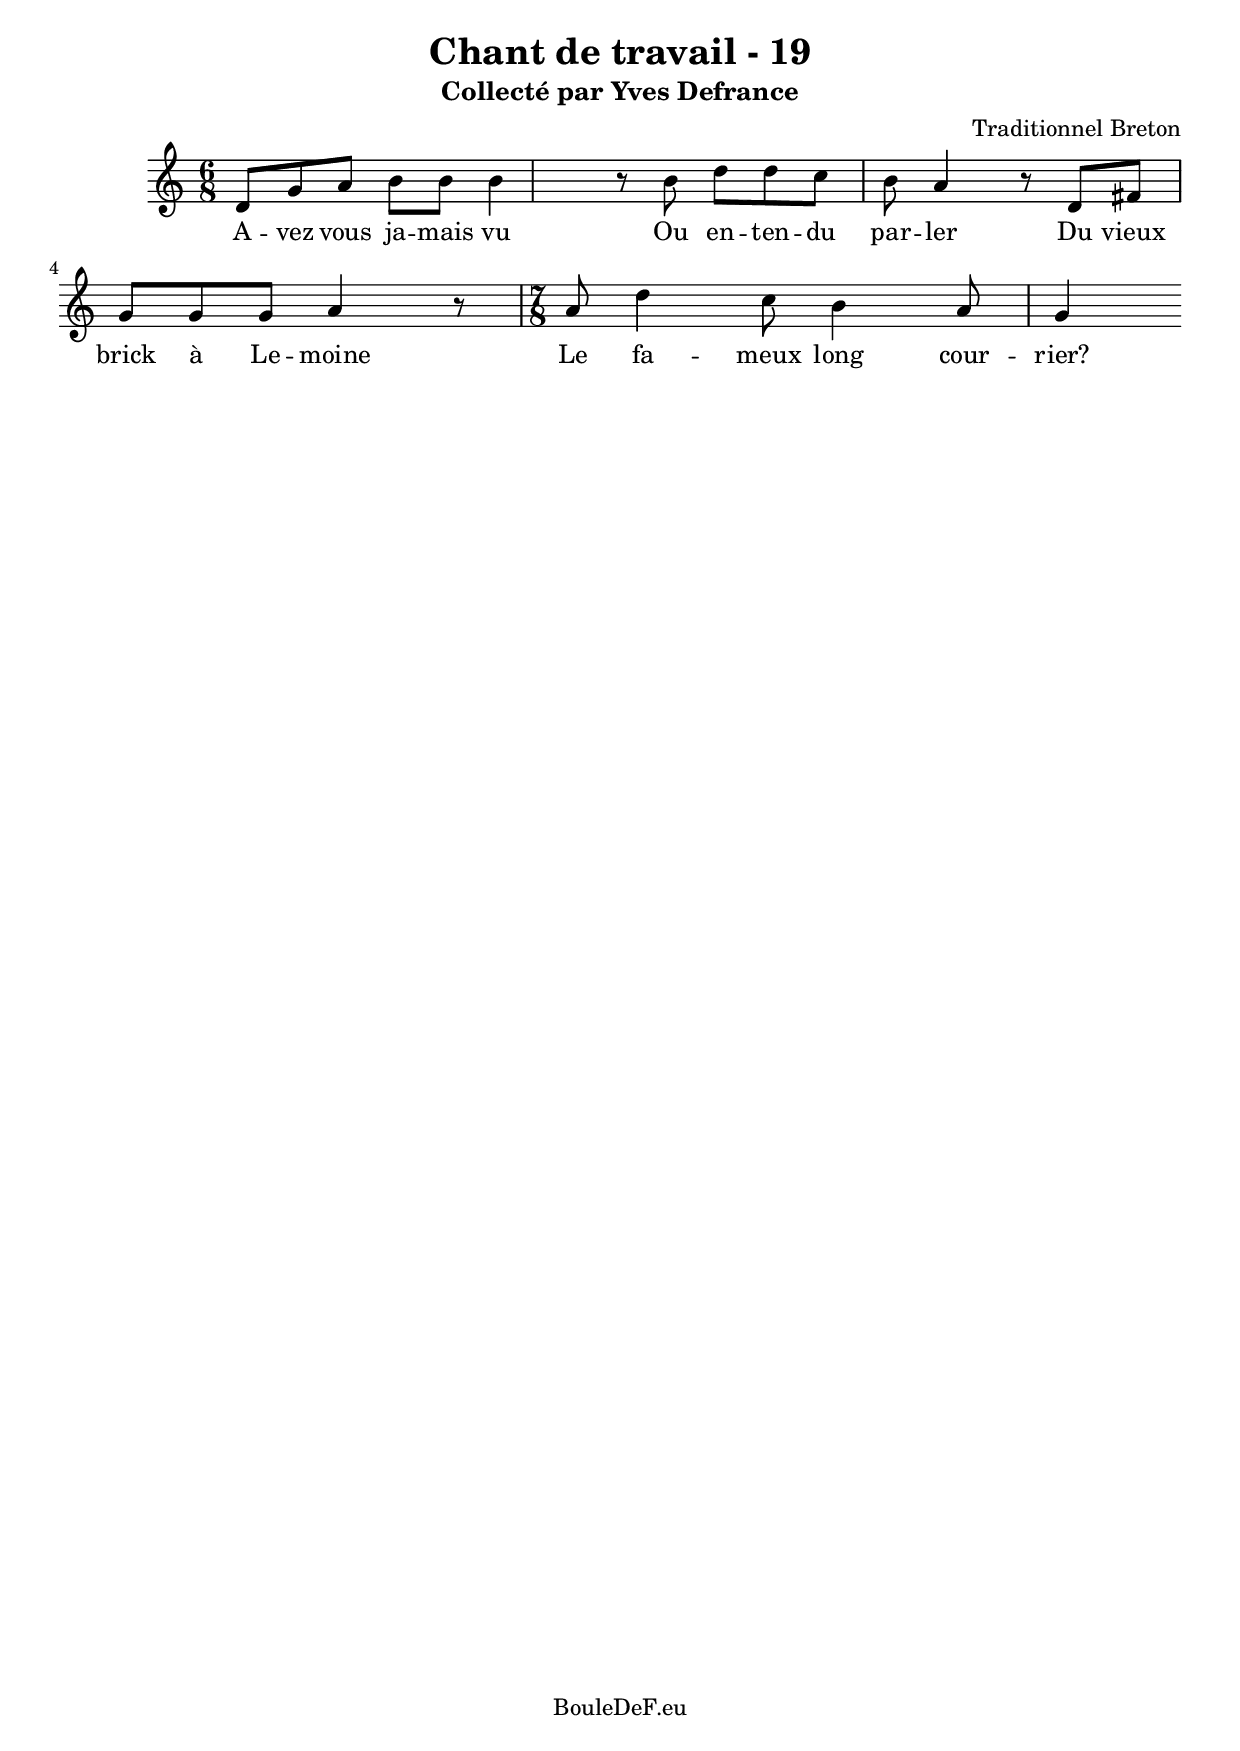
\version "2.16.0"
\include "italiano.ly"

\header {
	title = "Chant de travail - 19"
	subtitle = "Collecté par Yves Defrance"
	composer = "Traditionnel Breton"
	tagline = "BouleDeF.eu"
}

\score {
	\new Staff \relative sib {
		\clef "treble"
		\time 6/8

		| re8 sol la si si si4 r8
		| si re re do si la4 r8
		| re, fad sol sol sol la4 r8
		\time 7/8
		| la re4 do8 si4 la8 sol4
	}
	\addlyrics {
		A -- vez vous ja -- mais vu
		Ou en -- ten -- du par -- ler
		Du vieux brick à Le -- moine
		Le fa -- meux long cour -- rier?
	}
	\layout {}
	\midi {}
}

